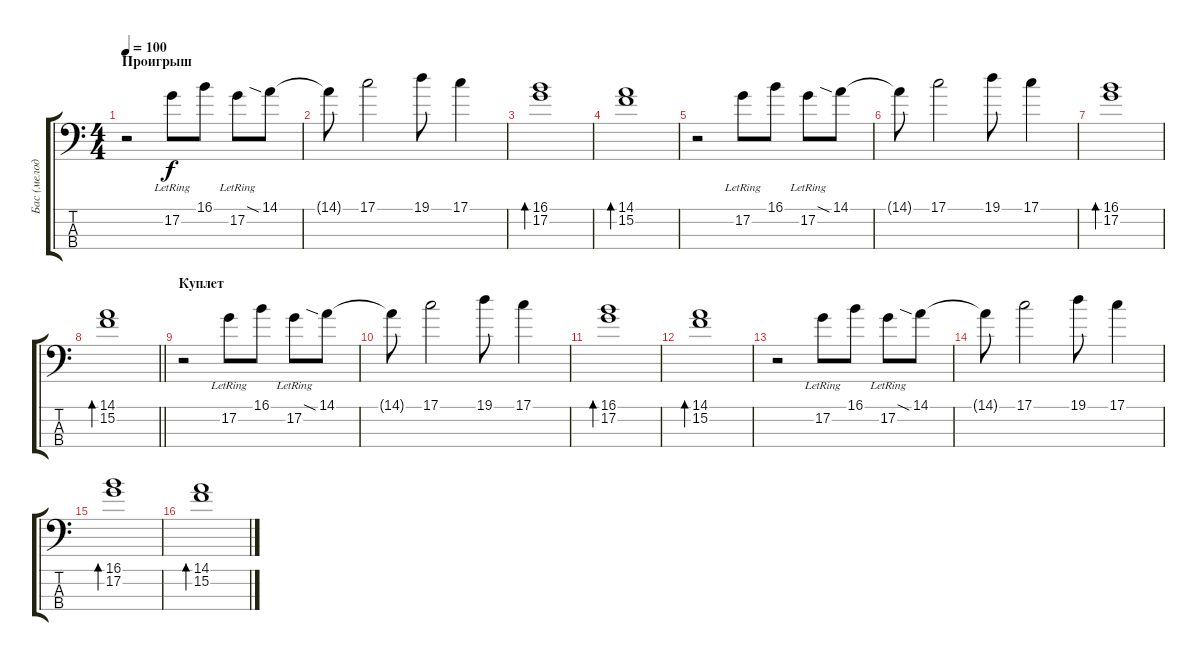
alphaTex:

\track ("Бас (мелодия)" "Бас (мелод") {instrument electricbasspick}
\staff {score tabs}
\tuning (G2 D2 A1 E1) {hide}
\ts (4 4)
\section ("" "Проигрыш")
\tempo 100
\clef f4
\ks c
r.2{dy f} 17.2{lr}.8 16.1.8 17.2{lr}.8 14.1{sia}.8 |
14.1{t}.8 17.1.2 19.1.8 17.1.4 |
(16.1 17.2).1{bd 60} |
(14.1 15.2).1{bd 60} |
r.2 17.2{lr}.8 16.1.8 17.2{lr}.8 14.1{sia}.8 |
14.1{t}.8 17.1.2 19.1.8 17.1.4 |
(16.1 17.2).1{bd 60} |
\barLineRight lightlight
(14.1 15.2).1{bd 60} |
\section ("" "Куплет")
r.2 17.2{lr}.8 16.1.8 17.2{lr}.8 14.1{sia}.8 |
14.1{t}.8 17.1.2 19.1.8 17.1.4 |
(16.1 17.2).1{bd 60} |
(14.1 15.2).1{bd 60} |
r.2 17.2{lr}.8 16.1.8 17.2{lr}.8 14.1{sia}.8 |
14.1{t}.8 17.1.2 19.1.8 17.1.4 |
(16.1 17.2).1{bd 60} |
(14.1 15.2).1{bd 60}
